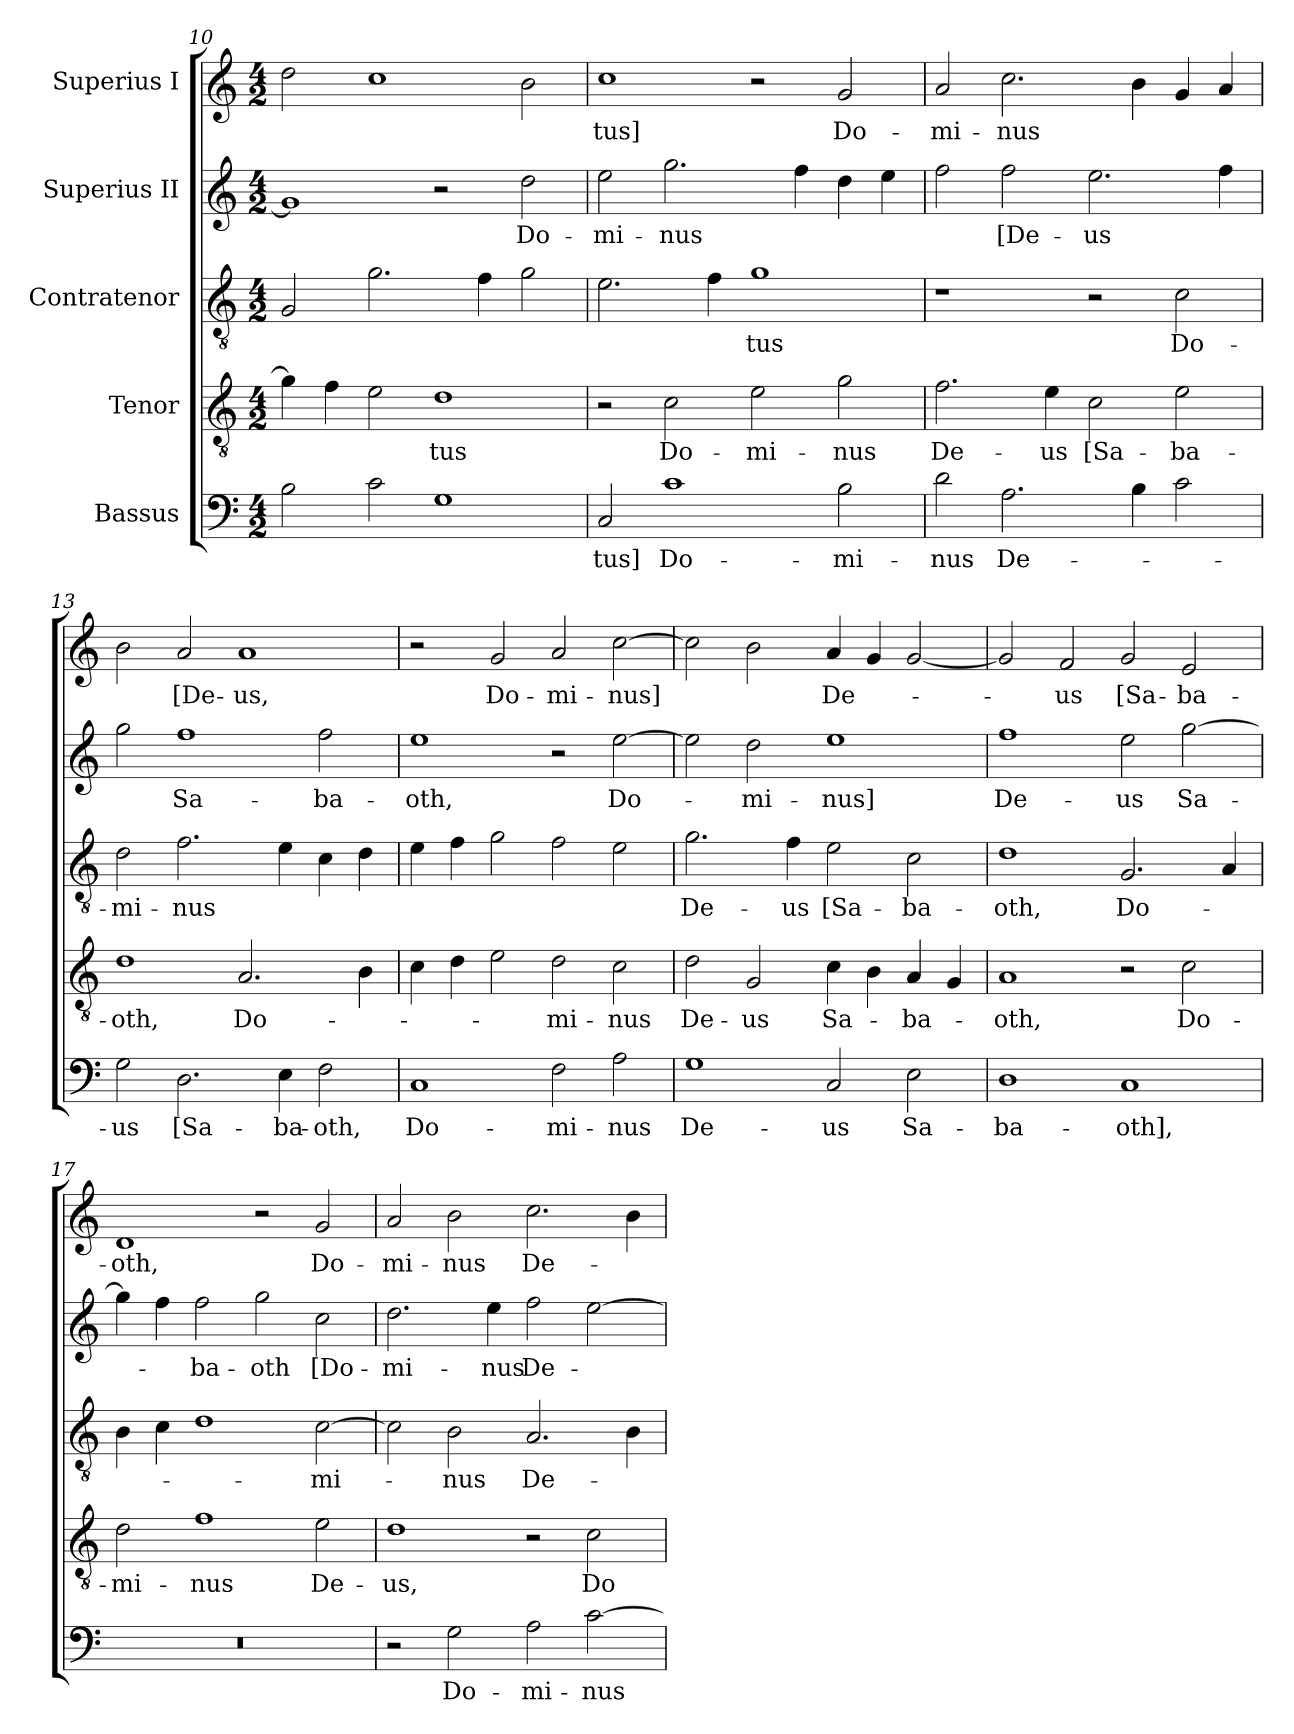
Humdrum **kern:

**kern	**text	**kern	**text	**kern	**text	**kern	**text	**kern	**text
*part5	*part5	*part4	*part4	*part3	*part3	*part2	*part2	*part1	*part1
*staff5	*staff5	*staff4	*staff4	*staff3	*staff3	*staff2	*staff2	*staff1	*staff1
*I"Bassus	*	*I"Tenor	*	*I"Contratenor	*	*I"Superius II	*	*I"Superius I	*
*clefF4	*	*clefGv2	*	*clefGv2	*	*clefG2	*	*clefG2	*
*k[]	*	*k[]	*	*k[]	*	*k[]	*	*k[]	*
*M4/2	*	*M4/2	*	*M4/2	*	*M4/2	*	*M4/2	*
=10	=10	=10	=10	=10	=10	=10	=10	=10	=10
2B\	.	4g\]	.	2G/	.	1g/]	.	2dd\	.
.	.	4f\	.	.	.	.	.	.	.
2c\	.	2e\	.	2.g\	.	.	.	1cc\	.
1G\	.	1d\	-tus	.	.	2r	.	.	.
.	.	.	.	4f\	.	.	.	.	.
.	.	.	.	2g\	.	2dd\	Do-	2b\	.
=11	=11	=11	=11	=11	=11	=11	=11	=11	=11
2C/	-tus]	2r	.	2.e\	.	2ee\	-mi-	1cc\	-tus]
1c\	Do-	2c\	Do-	.	.	2.gg\	-nus	.	.
.	.	.	.	4f\	.	.	.	.	.
.	.	2e\	-mi-	1g\	-tus	.	.	2r	.
.	.	.	.	.	.	4ff\	.	.	.
2B\	-mi-	2g\	-nus	.	.	4dd\	.	2g/	Do-
.	.	.	.	.	.	4ee\	.	.	.
=12	=12	=12	=12	=12	=12	=12	=12	=12	=12
2d\	-nus	2.f\	De-	1r	.	2ff\	.	2a/	-mi-
2.A\	De-	.	.	.	.	2ff\	[De-	2.cc\	-nus
.	.	4e\	-us	.	.	.	.	.	.
.	.	2c\	[Sa-	2r	.	2.ee\	-us	.	.
4B\	.	.	.	.	.	.	.	4b\	.
2c\	.	2e\	-ba-	2c\	Do-	.	.	4g/	.
.	.	.	.	.	.	4ff\	.	4a/	.
=13	=13	=13	=13	=13	=13	=13	=13	=13	=13
2G\	-us	1d\	-oth,	2d\	-mi-	2gg\	.	2b\	.
2.D\	[Sa-	.	.	2.f\	-nus	1ff\	Sa-	2a/	[De-
.	.	2.A/	Do-	.	.	.	.	1a/	-us,
4E\	-ba-	.	.	4e\	.	.	.	.	.
2F\	-oth,	.	.	4c\	.	2ff\	-ba-	.	.
.	.	4B\	.	4d\	.	.	.	.	.
=14	=14	=14	=14	=14	=14	=14	=14	=14	=14
1C/	Do-	4c\	.	4e\	.	1ee\	-oth,	2r	.
.	.	4d\	.	4f\	.	.	.	.	.
.	.	2e\	.	2g\	.	.	.	2g/	Do-
2F\	-mi-	2d\	-mi-	2f\	.	2r	.	2a/	-mi-
2A\	-nus	2c\	-nus	2e\	.	[2ee\	Do-	[2cc\	-nus]
=15	=15	=15	=15	=15	=15	=15	=15	=15	=15
1G\	De-	2d\	De-	2.g\	De-	2ee\]	.	2cc\]	.
.	.	2G/	-us	.	.	2dd\	-mi-	2b\	.
.	.	.	.	4f\	-us	.	.	.	.
2C/	-us	4c\	Sa-	2e\	[Sa-	1ee\	-nus]	4a/	De-
.	.	4B\	.	.	.	.	.	4g/	.
2E\	Sa-	4A/	-ba-	2c\	-ba-	.	.	[2g/	.
.	.	4G/	.	.	.	.	.	.	.
=16	=16	=16	=16	=16	=16	=16	=16	=16	=16
1D\	-ba-	1A/	-oth,	1d\	-oth,	1ff\	De-	2g/]	.
.	.	.	.	.	.	.	.	2f/	-us
1C/	-oth],	2r	.	2.G/	Do-	2ee\	-us	2g/	[Sa-
.	.	2c\	Do-	.	.	[2gg\	Sa-	2e/	-ba-
.	.	.	.	4A/	.	.	.	.	.
=17	=17	=17	=17	=17	=17	=17	=17	=17	=17
0r	.	2d\	-mi-	4B\	.	4gg\]	.	1d/	-oth,
.	.	.	.	4c\	.	4ff\	.	.	.
.	.	1f\	-nus	1d\	.	2ff\	-ba-	.	.
.	.	.	.	.	.	2gg\	-oth	2r	.
.	.	2e\	De-	[2c\	-mi-	2cc\	[Do-	2g/	Do-
=18	=18	=18	=18	=18	=18	=18	=18	=18	=18
2r	.	1d\	-us,	2c\]	.	2.dd\	-mi-	2a/	-mi-
2G\	Do-	.	.	2B\	-nus	.	.	2b\	-nus
.	.	.	.	.	.	4ee\	-nus	.	.
2A\	-mi-	2r	.	2.A/	De-	2ff\	De-	2.cc\	De-
[2c\	-nus	2c\	Do-	.	.	[2ee\	.	.	.
.	.	.	.	4B\	.	.	.	4b\	.
=	=	=	=	=	=	=	=	=	=
*-	*-	*-	*-	*-	*-	*-	*-	*-	*-
